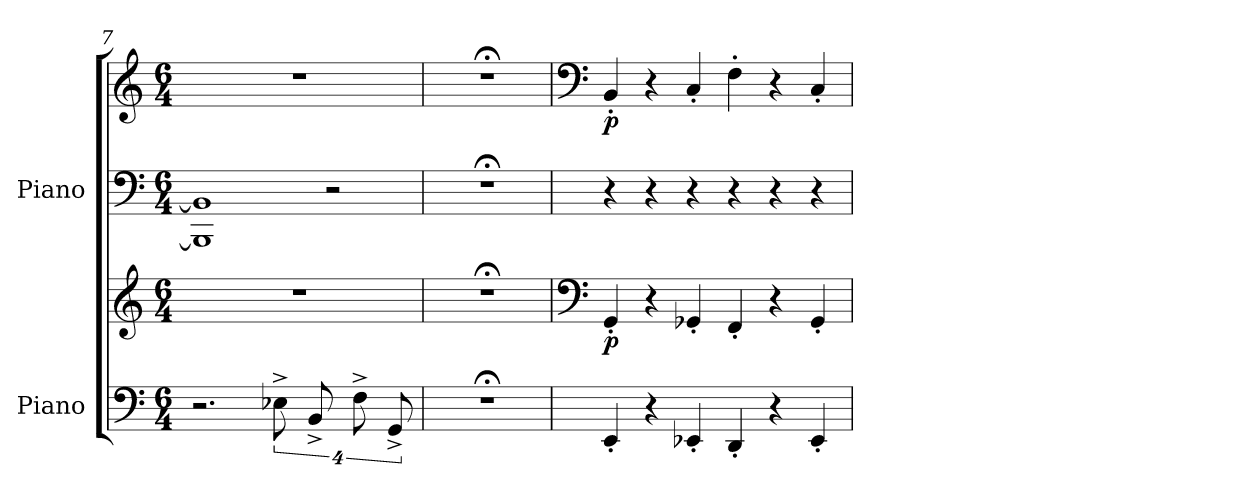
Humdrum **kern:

**kern	**kern	**dynam	**kern	**kern	**dynam
*part2	*part2	*part2	*part1	*part1	*part1
*staff4	*staff3	*staff3/4	*staff2	*staff1	*staff1/2
*I"Piano	*	*	*I"Piano	*	*
*I'Pno.	*	*	*I'Pno.	*	*
*clefF4	*clefG2	*	*clefF4	*clefG2	*
*k[]	*k[]	*	*k[]	*k[]	*
*M6/4	*M6/4	*	*M6/4	*M6/4	*
=7	=7	=7	=7	=7	=7
2.r	1.r	.	1BBB] 1BB]	1.r	.
*8ba	*	*	*	*	*
16%3EE-X^\	.	.	.	.	.
16%3BBB^/	.	.	.	.	.
.	.	.	2r	.	.
16%3FF^\	.	.	.	.	.
16%3GGG^/	.	.	.	.	.
=8	=8	=8	=8	=8	=8
*X8ba	*	*	*	*	*
*	*	*	*	*MM240	*
1.r;<	1.r;<	.	1.r;<	1.r;<	.
=9	=9	=9	=9	=9	=9
*	*clefF4	*	*	*clefF4	*
*	*	*	*	*MM390	*
!	!	!LO:DY:b	!	!	!LO:DY:b
4EE'/	4GG'/	p	4r	4BB'/	p
4r	4r	.	4r	4r	.
4EE-X'/	4GG-X'/	.	4r	4C'/	.
4DD'/	4FF'/	.	4r	4F'\	.
4r	4r	.	4r	4r	.
4EE-'/	4GG-'/	.	4r	4C'/	.
=	=	=	=	=	=
*-	*-	*-	*-	*-	*-
